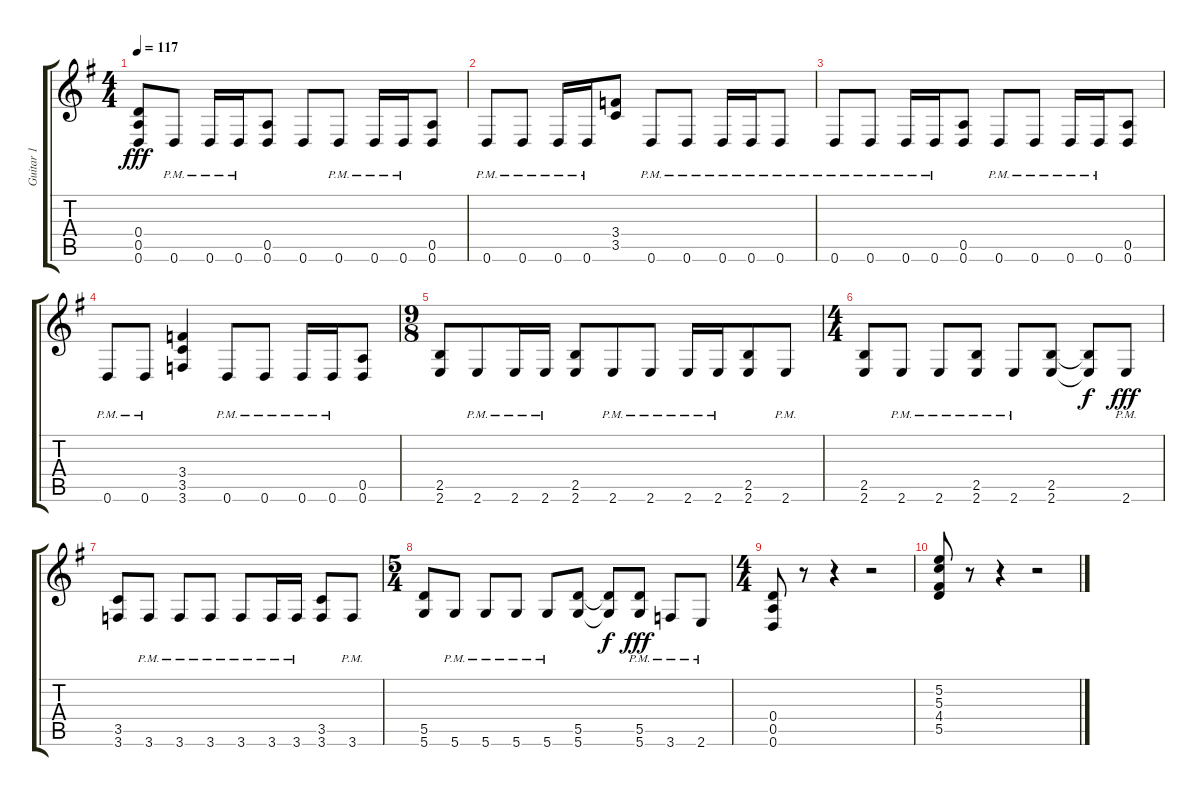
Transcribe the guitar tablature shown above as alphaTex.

\track ("Guitar 1" "Guitar 1") {instrument distortionguitar}
\staff {score tabs}
\tuning (E4 B3 G3 D3 A2 D2) {hide}
\ts (4 4)
\tempo 117
\clef g2
\ks g
(0.4 0.5 0.6).8{dy fff instrument distortionguitar} 0.6{pm}.8 0.6{pm}.16 0.6{pm}.16 (0.5 0.6).8 0.6.8 0.6{pm}.8 0.6{pm}.16 0.6{pm}.16 (0.5 0.6).8 |
0.6{pm}.8 0.6{pm}.8 0.6{pm}.16 0.6{pm}.16 (3.4 3.5).8 0.6{pm}.8 0.6{pm}.8 0.6{pm}.16 0.6{pm}.16 0.6{pm}.8 |
0.6{pm}.8 0.6{pm}.8 0.6{pm}.16 0.6{pm}.16 (0.5 0.6).8 0.6{pm}.8 0.6{pm}.8 0.6{pm}.16 0.6{pm}.16 (0.5 0.6).8 |
0.6{pm}.8 0.6{pm}.8 (3.4 3.5 3.6).4 0.6{pm}.8 0.6{pm}.8 0.6{pm}.16 0.6{pm}.16 (0.5 0.6).8 |
\ts (9 8)
(2.5 2.6).8 2.6{pm}.8 2.6{pm}.16 2.6{pm}.16 (2.5 2.6).8 2.6{pm}.8 2.6{pm}.8 2.6{pm}.16 2.6{pm}.16 (2.5 2.6).8 2.6{pm}.8 |
\ts (4 4)
(2.5 2.6).8 2.6{pm}.8 2.6{pm}.8 (2.5{pm} 2.6{pm}).8 2.6{pm}.8 (2.5 2.6).8 (2.5{t} 2.6{t}).8{dy f} 2.6{pm}.8{dy fff} |
(3.5 3.6).8 3.6{pm}.8 3.6{pm}.8 3.6{pm}.8 3.6{pm}.8 3.6{pm}.16 3.6{pm}.16 (3.5 3.6).8 3.6{pm}.8 |
\ts (5 4)
(5.5 5.6).8 5.6{pm}.8 5.6{pm}.8 5.6{pm}.8 5.6{pm}.8 (5.5 5.6).8 (5.5{t} 5.6{t}).8{dy f} (5.5{pm} 5.6{pm}).8{dy fff} 3.6{pm}.8 2.6{pm}.8 |
\ts (4 4)
(0.4 0.5 0.6).8 r.8 r.4 r.2 |
(5.2 5.3 4.4 5.5).8 r.8 r.4 r.2
